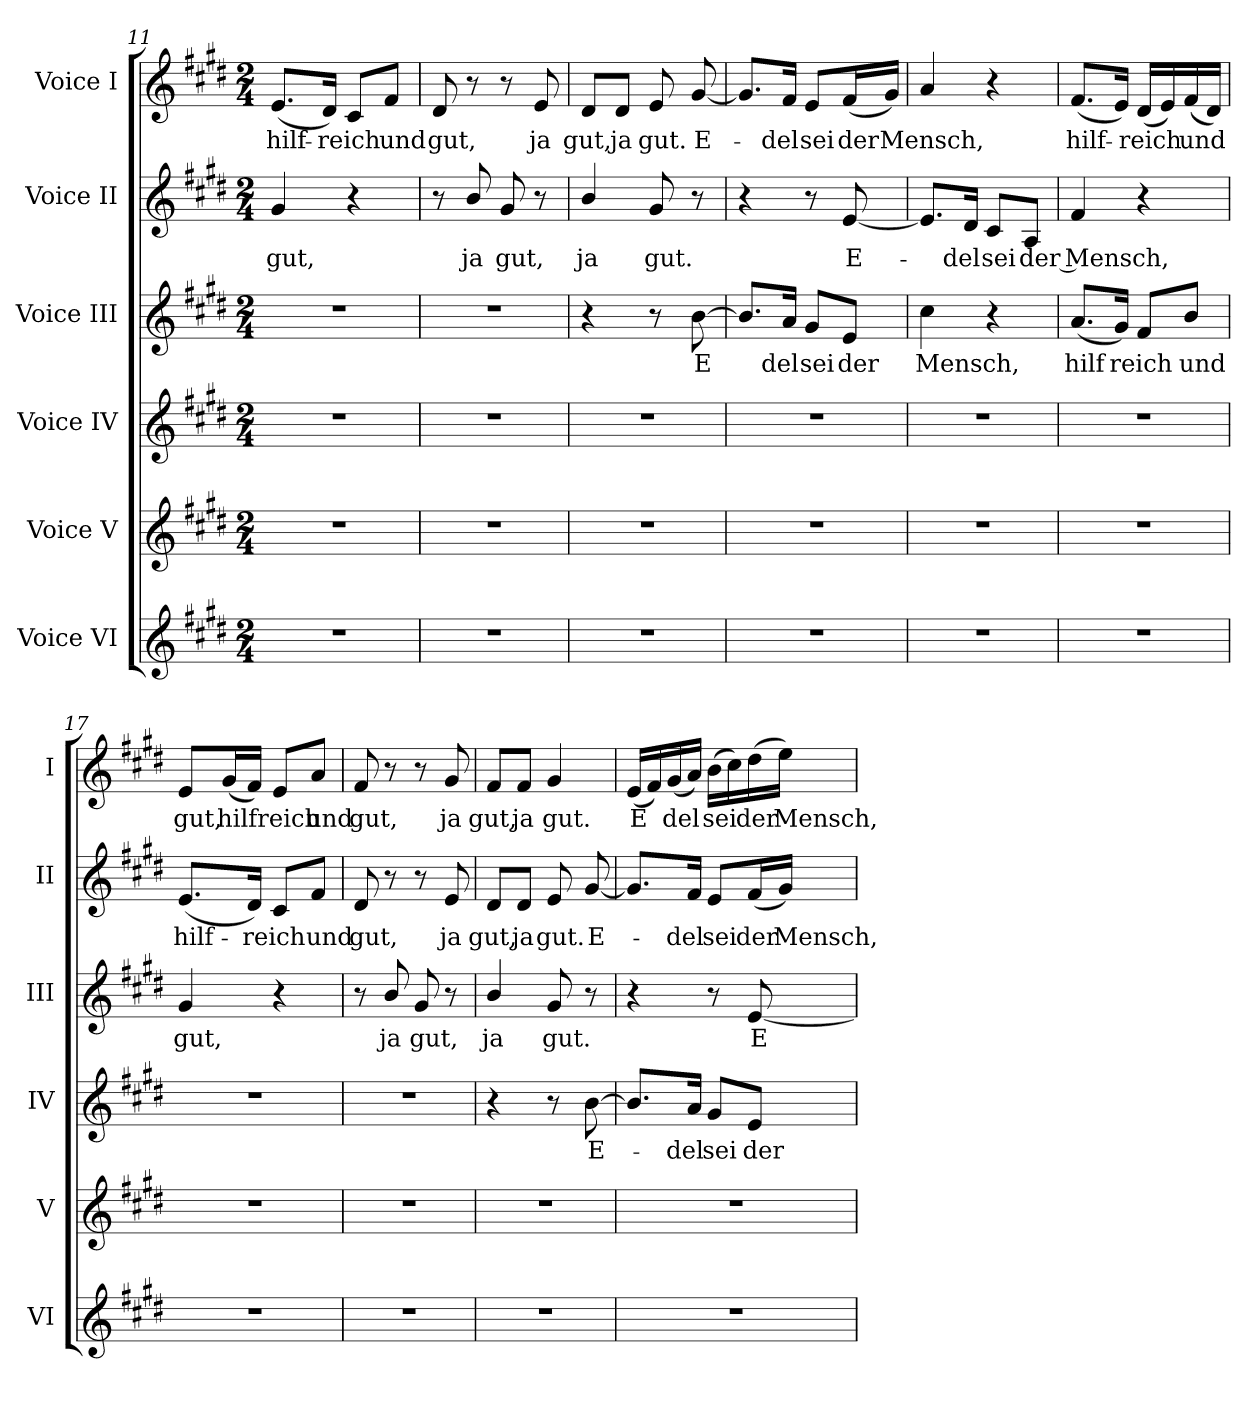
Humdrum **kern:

**kern	**kern	**kern	**text	**kern	**text	**kern	**text	**kern	**text
*part6	*part5	*part4	*part4	*part3	*part3	*part2	*part2	*part1	*part1
*staff6	*staff5	*staff4	*staff4	*staff3	*staff3	*staff2	*staff2	*staff1	*staff1
*I"Voice VI	*I"Voice V	*I"Voice IV	*	*I"Voice III	*	*I"Voice II	*	*I"Voice I	*
*I'VI	*I'V	*I'IV	*	*I'III	*	*I'II	*	*I'I	*
*clefG2	*clefG2	*clefG2	*	*clefG2	*	*clefG2	*	*clefG2	*
*k[f#c#g#d#]	*k[f#c#g#d#]	*k[f#c#g#d#]	*	*k[f#c#g#d#]	*	*k[f#c#g#d#]	*	*k[f#c#g#d#]	*
*E:	*E:	*E:	*	*E:	*	*E:	*	*E:	*
*M2/4	*M2/4	*M2/4	*	*M2/4	*	*M2/4	*	*M2/4	*
=11	=11	=11	=11	=11	=11	=11	=11	=11	=11
!LO:N:vis=1	!LO:N:vis=1	!LO:N:vis=1	!	!LO:N:vis=1	!	!	!LO:LY:b:cj	!	!LO:LY:b
2r	2r	2r	.	2r	.	4g#/	gut,	(<8.e/L	hilf-
!	!	!	!	!	!	!	!	!	!LO:LY:b
.	.	.	.	.	.	.	.	16d#/J)	-reich
.	.	.	.	.	.	4r	.	8c#/L	.
!	!	!	!	!	!	!	!	!	!LO:LY:b:cj
.	.	.	.	.	.	.	.	8f#/J	und
=12	=12	=12	=12	=12	=12	=12	=12	=12	=12
!LO:N:vis=1	!LO:N:vis=1	!LO:N:vis=1	!	!LO:N:vis=1	!	!	!	!	!LO:LY:b:cj
2r	2r	2r	.	2r	.	8r	.	8d#/	gut,
!	!	!	!	!	!	!	!LO:LY:b:cj	!	!
.	.	.	.	.	.	8b/	ja	8r	.
!	!	!	!	!	!	!	!LO:LY:b:cj	!	!
.	.	.	.	.	.	8g#/	gut,	8r	.
!	!	!	!	!	!	!	!	!	!LO:LY:b:cj
.	.	.	.	.	.	8r	.	8e/	ja
=13	=13	=13	=13	=13	=13	=13	=13	=13	=13
!LO:N:vis=1	!LO:N:vis=1	!LO:N:vis=1	!	!	!	!	!LO:LY:b:cj	!	!LO:LY:b:cj
2r	2r	2r	.	4r	.	4b/	ja	8d#/L	gut,
!	!	!	!	!	!	!	!	!	!LO:LY:b:cj
.	.	.	.	.	.	.	.	8d#/J	ja
!	!	!	!	!	!	!	!LO:LY:b:cj	!	!LO:LY:b:cj
.	.	.	.	8r	.	8g#/	gut.	8e/	gut.
!	!	!	!	!	!LO:LY:b:cj	!	!	!	!LO:LY:b:cj
.	.	.	.	[<8b\	E	8r	.	[<8g#/	E-
=14	=14	=14	=14	=14	=14	=14	=14	=14	=14
!LO:N:vis=1	!LO:N:vis=1	!LO:N:vis=1	!	!	!	!	!	!	!
2r	2r	2r	.	8.b/L]	.	4r	.	8.g#/L]	.
!	!	!	!	!	!LO:LY:b:cj	!	!	!	!LO:LY:b:cj
.	.	.	.	16a/J	del	.	.	16f#/J	-del
!	!	!	!	!	!LO:LY:b:cj	!	!	!	!LO:LY:b:cj
.	.	.	.	8g#/L	sei	8r	.	8e/L	sei
!	!	!	!	!	!LO:LY:b:cj	!	!LO:LY:b:cj	!	!LO:LY:b
.	.	.	.	8e/J	der	[<8e/	E-	(<16f#/	der
!	!	!	!	!	!	!	!	!	!LO:LY:b
.	.	.	.	.	.	.	.	16g#/J)	Mensch,
=15	=15	=15	=15	=15	=15	=15	=15	=15	=15
!LO:N:vis=1	!LO:N:vis=1	!LO:N:vis=1	!	!	!LO:LY:b:cj	!	!	!	!
2r	2r	2r	.	4cc#\	Mensch,	8.e/L]	.	4a/	.
!	!	!	!	!	!	!	!LO:LY:b:cj	!	!
.	.	.	.	.	.	16d#/J	-del	.	.
!	!	!	!	!	!	!	!LO:LY:b:cj	!	!
.	.	.	.	4r	.	8c#/L	sei	4r	.
!	!	!	!	!	!	!	!LO:LY:b:cj	!	!
.	.	.	.	.	.	8A/J	der Mensch,	.	.
=16	=16	=16	=16	=16	=16	=16	=16	=16	=16
!LO:N:vis=1	!LO:N:vis=1	!LO:N:vis=1	!	!	!LO:LY:b	!	!	!	!LO:LY:b
2r	2r	2r	.	(<8.a/L	hilf	4f#/	.	(<8.f#/L	hilf-
!	!	!	!	!	!LO:LY:b	!	!	!	!
.	.	.	.	16g#/J)	reich	.	.	16e/J)	.
!	!	!	!	!	!	!	!	!	!LO:LY:b
.	.	.	.	8f#/L	.	4r	.	(<16d#/L	-reich
.	.	.	.	.	.	.	.	16e/)	.
!	!	!	!	!	!LO:LY:b:cj	!	!	!	!LO:LY:b
.	.	.	.	8b/J	und	.	.	(<16f#/	und
.	.	.	.	.	.	.	.	16d#/J)	.
!!LO:PB:g=z
=17	=17	=17	=17	=17	=17	=17	=17	=17	=17
!LO:N:vis=1	!LO:N:vis=1	!LO:N:vis=1	!	!	!LO:LY:b:cj	!	!LO:LY:b	!	!LO:LY:b:cj
2r	2r	2r	.	4g#/	gut,	(<8.e/L	hilf-	8e/L	gut,
!	!	!	!	!	!	!	!	!	!LO:LY:b
.	.	.	.	.	.	.	.	(<16g#/	hilfreich
!	!	!	!	!	!	!	!LO:LY:b	!	!
.	.	.	.	.	.	16d#/J)	-reich	16f#/J)	.
.	.	.	.	4r	.	8c#/L	.	8e/L	.
!	!	!	!	!	!	!	!LO:LY:b:cj	!	!LO:LY:b:cj
.	.	.	.	.	.	8f#/J	und	8a/J	und
=18	=18	=18	=18	=18	=18	=18	=18	=18	=18
!LO:N:vis=1	!LO:N:vis=1	!LO:N:vis=1	!	!	!	!	!LO:LY:b:cj	!	!LO:LY:b:cj
2r	2r	2r	.	8r	.	8d#/	gut,	8f#/	gut,
!	!	!	!	!	!LO:LY:b:cj	!	!	!	!
.	.	.	.	8b/	ja	8r	.	8r	.
!	!	!	!	!	!LO:LY:b:cj	!	!	!	!
.	.	.	.	8g#/	gut,	8r	.	8r	.
!	!	!	!	!	!	!	!LO:LY:b:cj	!	!LO:LY:b:cj
.	.	.	.	8r	.	8e/	ja	8g#/	ja
=19	=19	=19	=19	=19	=19	=19	=19	=19	=19
!LO:N:vis=1	!LO:N:vis=1	!	!	!	!LO:LY:b:cj	!	!LO:LY:b:cj	!	!LO:LY:b:cj
2r	2r	4r	.	4b/	ja	8d#/L	gut,	8f#/L	gut,
!	!	!	!	!	!	!	!LO:LY:b:cj	!	!LO:LY:b:cj
.	.	.	.	.	.	8d#/J	ja	8f#/J	ja
!	!	!	!	!	!LO:LY:b:cj	!	!LO:LY:b:cj	!	!LO:LY:b:cj
.	.	8r	.	8g#/	gut.	8e/	gut.	4g#/	gut.
!	!	!	!LO:LY:b:cj	!	!	!	!LO:LY:b:cj	!	!
.	.	[<8b\	E-	8r	.	[<8g#/	E-	.	.
=20	=20	=20	=20	=20	=20	=20	=20	=20	=20
!LO:N:vis=1	!LO:N:vis=1	!	!	!	!	!	!	!	!LO:LY:b:cj
2r	2r	8.b/L]	.	4r	.	8.g#/L]	.	(<16e/L	E
.	.	.	.	.	.	.	.	16f#/)	.
!	!	!	!	!	!	!	!	!	!LO:LY:b
.	.	.	.	.	.	.	.	(<16g#/	del
!	!	!	!LO:LY:b:cj	!	!	!	!LO:LY:b:cj	!	!
.	.	16a/J	-del	.	.	16f#/J	-del	16a/J)	.
!	!	!	!LO:LY:b:cj	!	!	!	!LO:LY:b:cj	!	!LO:LY:b
.	.	8g#/L	sei	8r	.	8e/L	sei	(>16b\L	sei
.	.	.	.	.	.	.	.	16cc#\)	.
!	!	!	!LO:LY:b:cj	!	!LO:LY:b:cj	!	!LO:LY:b	!	!LO:LY:b
.	.	8e/J	der	[<8e/	E-	(<16f#/	der	(>16dd#\	der
!	!	!	!	!	!	!	!LO:LY:b	!	!LO:LY:b
.	.	.	.	.	.	16g#/J)	Mensch,	16ee\J)	Mensch,
=	=	=	=	=	=	=	=	=	=
*-	*-	*-	*-	*-	*-	*-	*-	*-	*-
